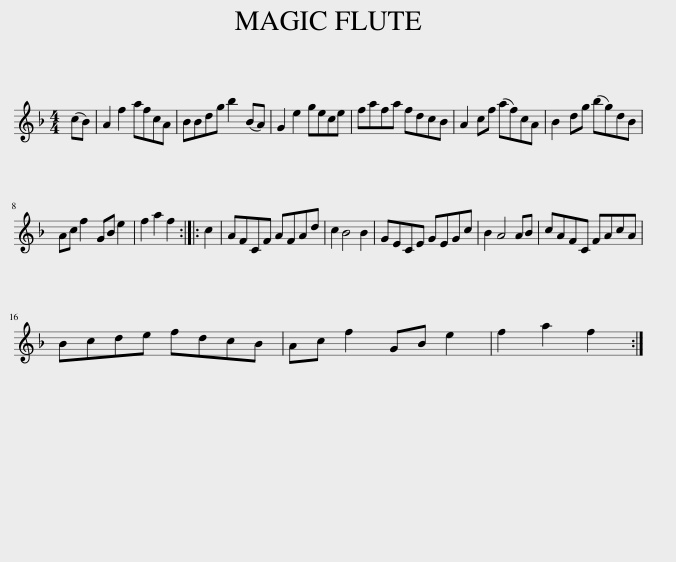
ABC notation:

X:1
L:1/8
M:4/4
I:linebreak $
K:F
V:1 treble
V:1
 (cB) | A2 f2 afcA | BBdg b2 (BA) | G2 e2 gece | fafa fdcB | %5
 A2 cf (af)cA | B2 dg (bg)dB |$ Ac f2 GB e2 | f2 a2 f2 :: c2 | %10
 AFCF AFAd | c2 B4 B2 | GECE GEGc | B2 A4 AB | cAFC FAcA |$ %15
 Bcde fdcB | Ac f2 GB e2 | f2 a2 f2 :| %18
